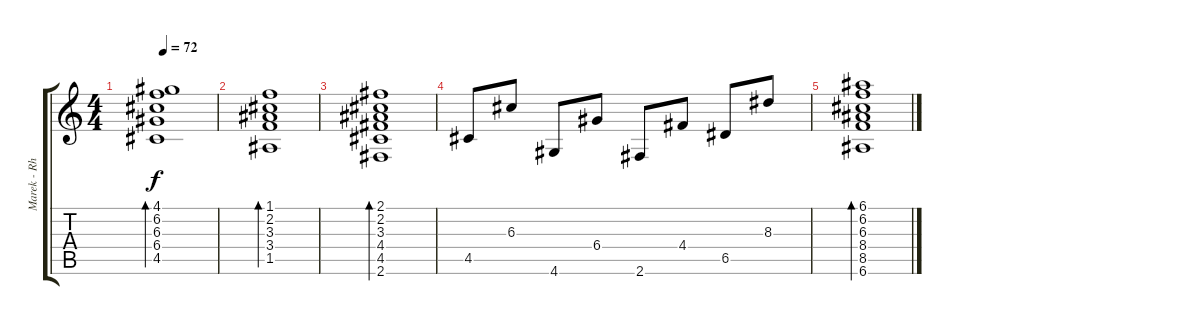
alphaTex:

\track ("Marek - Rhythm Guitar 1" "Marek - Rh") {instrument distortionguitar}
\staff {score tabs}
\tuning (E4 B3 G3 D3 A2 E2) {hide}
\ts (4 4)
\tempo 72
\clef g2
\ks c
(4.1 6.2 6.3 6.4 4.5).1{bd 120 dy f} |
(1.1 2.2 3.3 3.4 1.5).1{bd 120} |
(2.1 2.2 3.3 4.4 4.5 2.6).1{bd 120} |
4.5.8 6.3.8 4.6.8 6.4.8 2.6.8 4.4.8 6.5.8 8.3.8 |
(6.1 6.2 6.3 8.4 8.5 6.6).1{bd 120}
